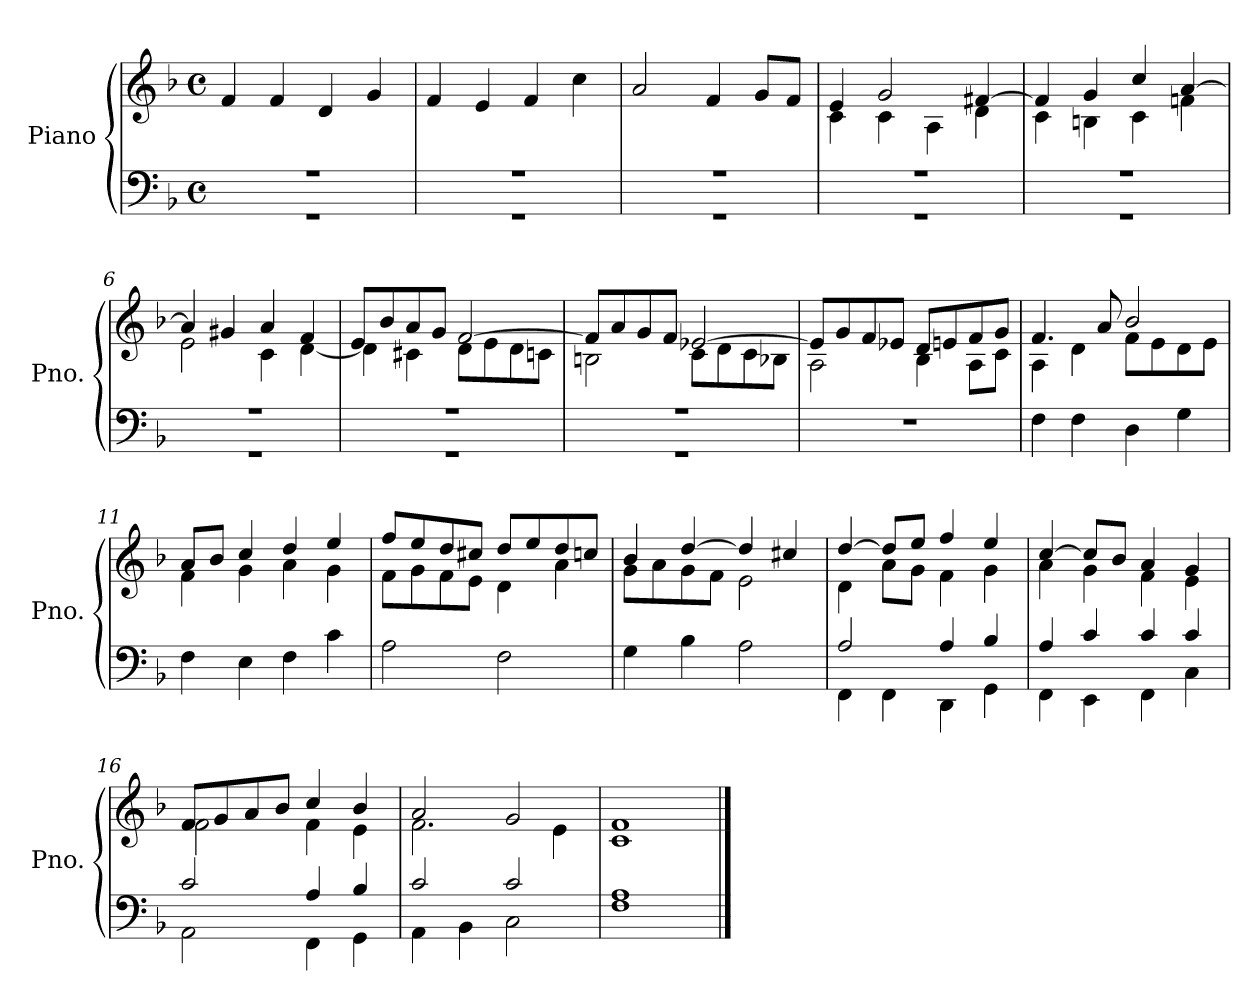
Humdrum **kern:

**kern	**kern
*part1	*part1
*staff2	*staff1
*I"Piano	*
*I'Pno.	*
*clefF4	*clefG2
*k[b-]	*k[b-]
*M4/4	*M4/4
*met(c)	*met(c)
=1	=1
*^	*
1r	1r	4f/
.	.	4f/
.	.	4d/
.	.	4g/
=2	=2	=2
1r	1r	4f/
.	.	4e/
.	.	4f/
.	.	4cc\
=3	=3	=3
1r	1r	2a/
.	.	4f/
.	.	8g/L
.	.	8f/J
=4	=4	=4
*	*	*^
1r	1r	4e/	4c\
.	.	2g/	4c\
.	.	.	4A\
.	.	[4f#X/	4d\
=5	=5	=5	=5
1r	1r	4f#/]	4c\
.	.	4g/	4Bn\
.	.	4cc/	4c\
.	.	[4a/	4fn\
=6	=6	=6	=6
1r	1r	4a/]	2e\
.	.	4g#X/	.
.	.	4a/	4c\
.	.	4f/	[4d\
=7	=7	=7	=7
1r	1r	8e/L	4d\]
.	.	8b-/	.
.	.	8a/	4c#X\
.	.	8g/J	.
.	.	[2f/	8d\L
.	.	.	8e\
.	.	.	8d\
.	.	.	8cn\J
!!LO:LB:g=z	!!
=8	=8	=8	=8
1r	1r	8f/L]	2Bn\
.	.	8a/	.
.	.	8g/	.
.	.	8f/J	.
.	.	[2e-X/	8c\L
.	.	.	8d\
.	.	.	8c\
.	.	.	8B-X\J
*v	*v	*	*
=9	=9	=9
1r	8e-/L]	2A\
.	8g/	.
.	8f/	.
.	8e-X/J	.
.	8d/L	4B-\
.	8en/	.
.	8f/	8A\L
.	8g/J	8c\J
=10	=10	=10
4F\	4.f/	4A\
4F\	.	4d\
.	8a/	.
4D\	2b-/	8f\L
.	.	8e\
4G\	.	8d\
.	.	8e\J
=11	=11	=11
4F\	8a/L	4f\
.	8b-/J	.
4E\	4cc/	4g\
4F\	4dd/	4a\
4c\	4ee/	4g\
=12	=12	=12
2A\	8ff/L	8f\L
.	8ee/	8g\
.	8dd/	8f\
.	8cc#X/J	8e\J
2F\	8dd/L	4d\
.	8ee/	.
.	8dd/	4a\
.	8ccn/J	.
!!LO:LB:g=z	!!
=13	=13	=13
4G\	4b-/	8g\L
.	.	8a\
4B-\	[4dd/	8g\
.	.	8f\J
2A\	4dd/]	2e\
.	4cc#X/	.
=14	=14	=14
*^	*	*
2A/	4FF\	[4dd/	4d\
.	4FF\	8dd/L]	8a\L
.	.	8ee/J	8g\J
4A/	4DD\	4ff/	4f\
4B-/	4GG\	4ee/	4g\
=15	=15	=15	=15
4A/	4FF\	[4cc/	4a\
4c/	4EE\	8cc/L]	4g\
.	.	8b-/J	.
4c/	4FF\	4a/	4f\
4c/	4C\	4g/	4e\
=16	=16	=16	=16
2c/	2AA\	8f/L	2f\
.	.	8g/	.
.	.	8a/	.
.	.	8b-/J	.
4A/	4FF\	4cc/	4f\
4B-/	4GG\	4b-/	4e\
=17	=17	=17	=17
2c/	4AA\	2a/	2.f\
.	4BB-\	.	.
2c/	2C\	2g/	.
.	.	.	4e\
=18	=18	=18	=18
1A	1F	1f	1c
*v	*v	*	*
*	*v	*v
==	==
*-	*-
